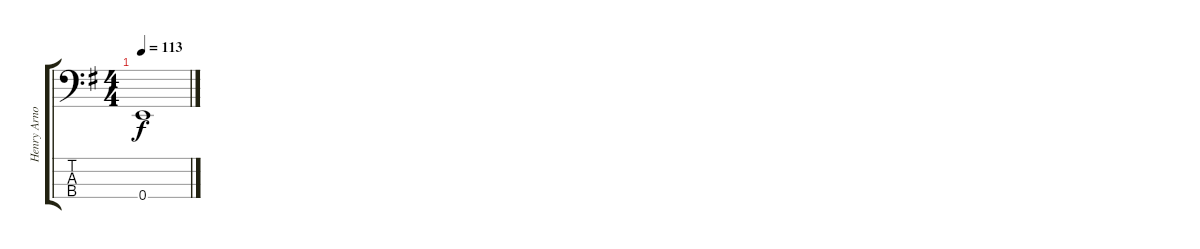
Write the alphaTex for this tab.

\track ("Henry Arnold Dalton Bass" "Henry Arno") {instrument electricbassfinger}
\staff {score tabs}
\tuning (G2 D2 A1 E1) {hide}
\ts (4 4)
\tempo 113
\clef f4
\ks eminor
0.4{t}.1{dy f}
